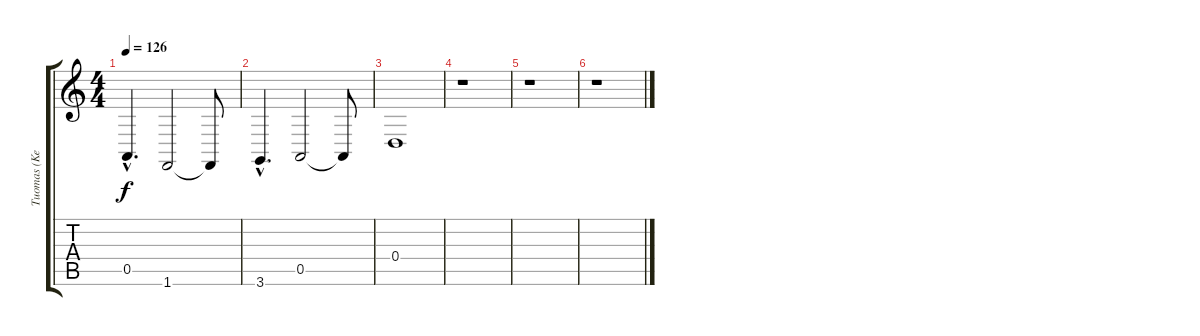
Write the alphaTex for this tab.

\track ("Tuomas (Keyboard 2)" "Tuomas (Ke") {instrument synthstrings1}
\staff {score tabs}
\tuning (E4 B3 G3 D3 A2 E2) {hide}
\ts (4 4)
\tempo 126
\clef g2
\ks c
0.5{hac}.4{d dy f} 1.6.2 1.6{t}.8 |
3.6{hac}.4{d} 0.5.2 0.5{t}.8 |
0.4.1 |
r.1 |
r.1 |
r.1
